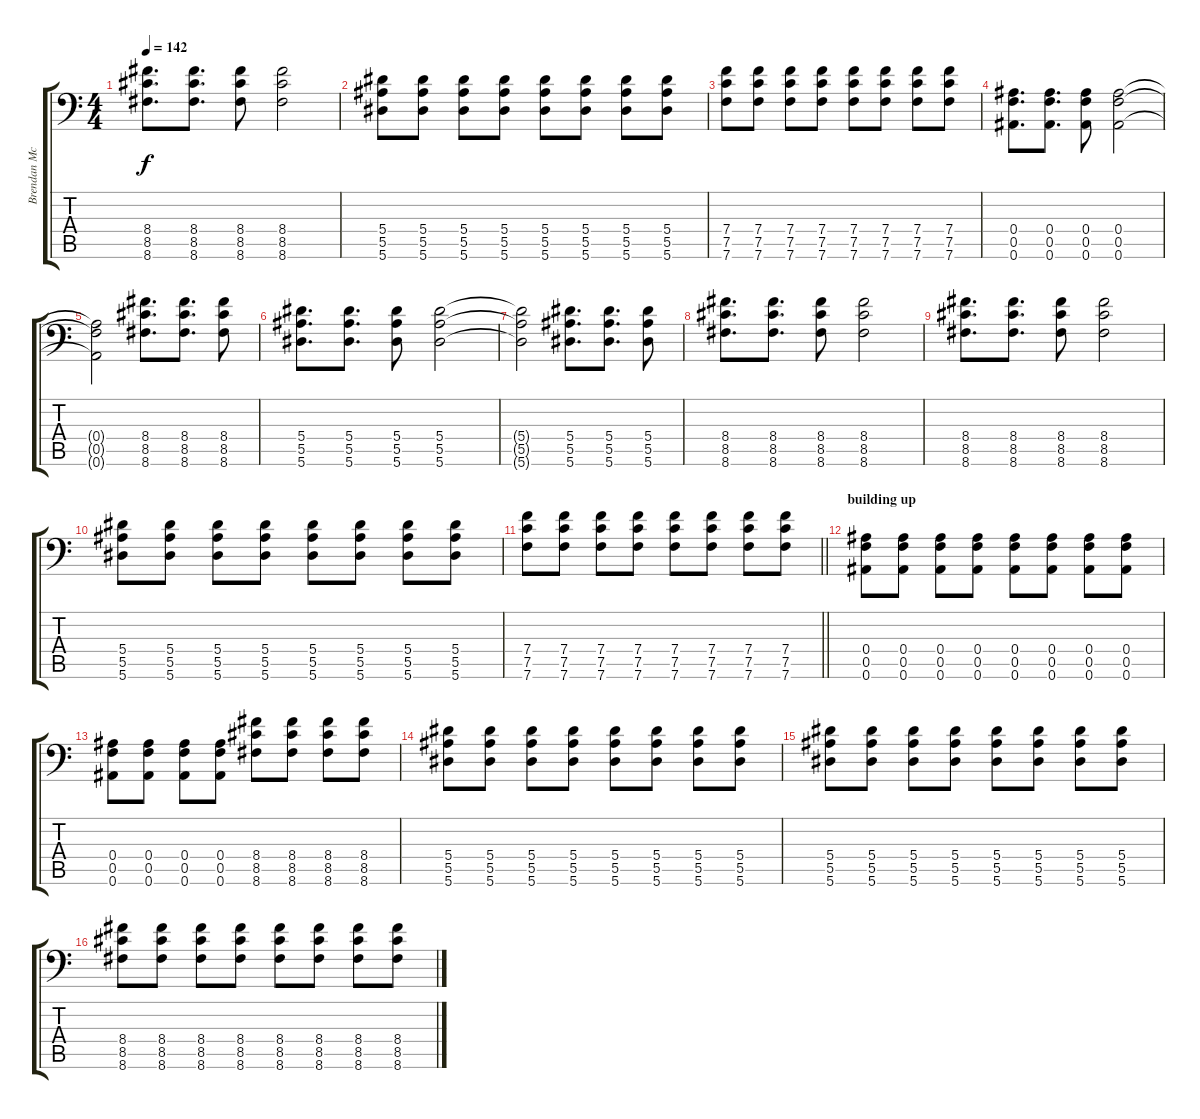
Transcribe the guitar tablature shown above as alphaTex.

\track ("Brendan McDonald" "Brendan Mc") {instrument distortionguitar}
\staff {score tabs}
\tuning (C4 G3 Eb3 Bb2 F2 Bb1) {hide}
\ts (4 4)
\tempo 142
\clef f4
\ks c
(8.4 8.5 8.6).8{d dy f} (8.4 8.5 8.6).8{d} (8.4 8.5 8.6).8 (8.4 8.5 8.6).2 |
(5.4 5.5 5.6).8 (5.4 5.5 5.6).8 (5.4 5.5 5.6).8 (5.4 5.5 5.6).8 (5.4 5.5 5.6).8 (5.4 5.5 5.6).8 (5.4 5.5 5.6).8 (5.4 5.5 5.6).8 |
(7.4 7.5 7.6).8 (7.4 7.5 7.6).8 (7.4 7.5 7.6).8 (7.4 7.5 7.6).8 (7.4 7.5 7.6).8 (7.4 7.5 7.6).8 (7.4 7.5 7.6).8 (7.4 7.5 7.6).8 |
(0.4 0.5 0.6).8{d balance 8} (0.4 0.5 0.6).8{d} (0.4 0.5 0.6).8 (0.4 0.5 0.6).2 |
(0.4{t} 0.5{t} 0.6{t}).2 (8.4 8.5 8.6).8{d} (8.4 8.5 8.6).8{d} (8.4 8.5 8.6).8 |
(5.4 5.5 5.6).8{d} (5.4 5.5 5.6).8{d} (5.4 5.5 5.6).8 (5.4 5.5 5.6).2 |
(5.4{t} 5.5{t} 5.6{t}).2 (5.4 5.5 5.6).8{d} (5.4 5.5 5.6).8{d} (5.4 5.5 5.6).8 |
(8.4 8.5 8.6).8{d} (8.4 8.5 8.6).8{d} (8.4 8.5 8.6).8 (8.4 8.5 8.6).2 |
(8.4 8.5 8.6).8{d} (8.4 8.5 8.6).8{d} (8.4 8.5 8.6).8 (8.4 8.5 8.6).2 |
(5.4 5.5 5.6).8 (5.4 5.5 5.6).8 (5.4 5.5 5.6).8 (5.4 5.5 5.6).8 (5.4 5.5 5.6).8 (5.4 5.5 5.6).8 (5.4 5.5 5.6).8 (5.4 5.5 5.6).8 |
\barLineRight lightlight
(7.4 7.5 7.6).8 (7.4 7.5 7.6).8 (7.4 7.5 7.6).8 (7.4 7.5 7.6).8 (7.4 7.5 7.6).8 (7.4 7.5 7.6).8 (7.4 7.5 7.6).8 (7.4 7.5 7.6).8 |
\section ("" "building up")
(0.4 0.5 0.6).8 (0.4 0.5 0.6).8 (0.4 0.5 0.6).8 (0.4 0.5 0.6).8 (0.4 0.5 0.6).8 (0.4 0.5 0.6).8 (0.4 0.5 0.6).8 (0.4 0.5 0.6).8 |
(0.4 0.5 0.6).8 (0.4 0.5 0.6).8 (0.4 0.5 0.6).8 (0.4 0.5 0.6).8 (8.4 8.5 8.6).8 (8.4 8.5 8.6).8 (8.4 8.5 8.6).8 (8.4 8.5 8.6).8 |
(5.4 5.5 5.6).8 (5.4 5.5 5.6).8 (5.4 5.5 5.6).8 (5.4 5.5 5.6).8 (5.4 5.5 5.6).8 (5.4 5.5 5.6).8 (5.4 5.5 5.6).8 (5.4 5.5 5.6).8 |
(5.4 5.5 5.6).8 (5.4 5.5 5.6).8 (5.4 5.5 5.6).8 (5.4 5.5 5.6).8 (5.4 5.5 5.6).8 (5.4 5.5 5.6).8 (5.4 5.5 5.6).8 (5.4 5.5 5.6).8 |
(8.4 8.5 8.6).8 (8.4 8.5 8.6).8 (8.4 8.5 8.6).8 (8.4 8.5 8.6).8 (8.4 8.5 8.6).8 (8.4 8.5 8.6).8 (8.4 8.5 8.6).8 (8.4 8.5 8.6).8
